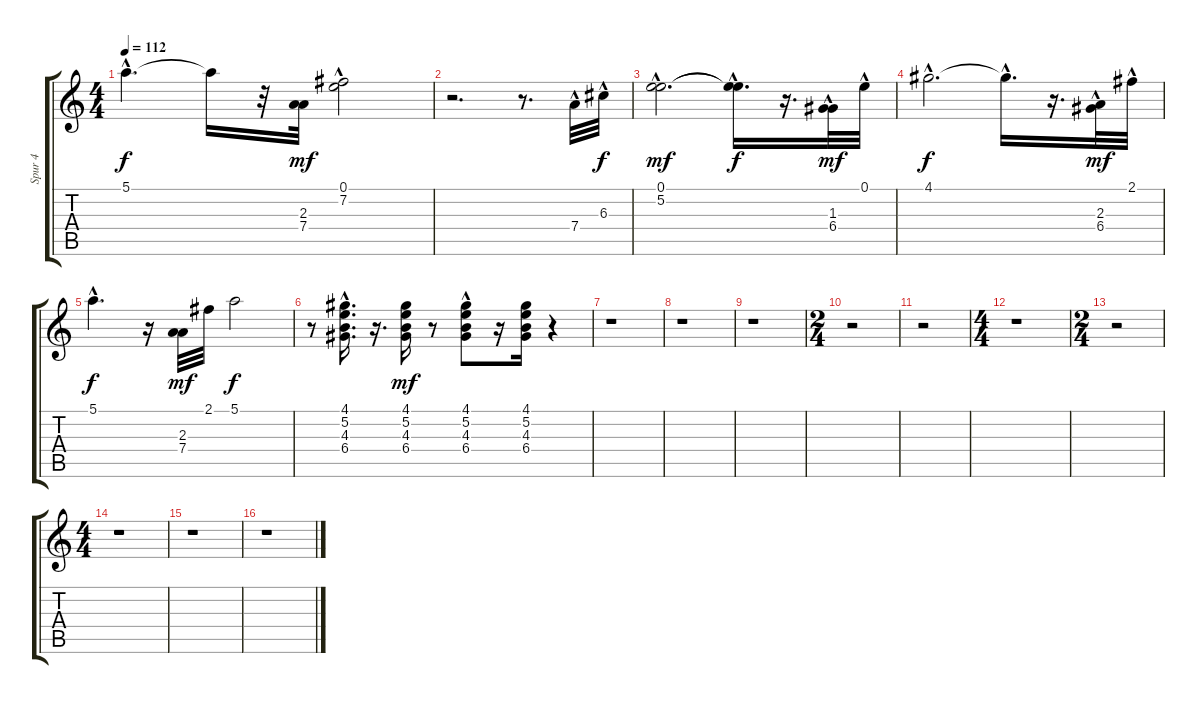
\track ("Spur 4" "Spur 4") {instrument electricguitarmuted}
\staff {score tabs}
\tuning (E4 B3 G3 D3 A2 E2) {hide}
\ts (4 4)
\tempo 112
\clef g2
\ks c
5.1{hac}.4{d dy f} 5.1{t}.16 r.32 (2.3 7.4).32{dy mf} (0.1{hac} 7.2).2 |
r.2{d} r.8{d} 7.4{hac}.32 6.3{hac}.32{dy f} |
(0.1{hac} 5.2{hac}).2{d dy mf} (0.1{hac t} 5.2{t}).16{d dy f} r.16{d} (1.3{hac} 6.4{hac}).32{dy mf} 0.1{hac}.32 |
4.1{hac}.2{d dy f} 4.1{hac t}.16{d} r.16{d} (2.3{hac} 6.4{hac}).32{dy mf} 2.1{hac}.32 |
5.1{hac}.4{d dy f} r.16 (2.3 7.4).32{dy mf} 2.1.32 5.1.2{dy f} |
r.8 (4.1{hac} 5.2{hac} 4.3 6.4).16{d} r.16{d} (4.1 5.2 4.3 6.4).16{dy mf} r.8 (4.1 5.2{hac} 4.3{hac} 6.4{hac}).8 r.16 (4.1 5.2 4.3 6.4).16 r.4 |
r.1 |
r.1 |
r.1 |
\ts (2 4)
r.2 |
r.2 |
\ts (4 4)
r.1 |
\ts (2 4)
r.2 |
\ts (4 4)
r.1 |
r.1 |
r.1
